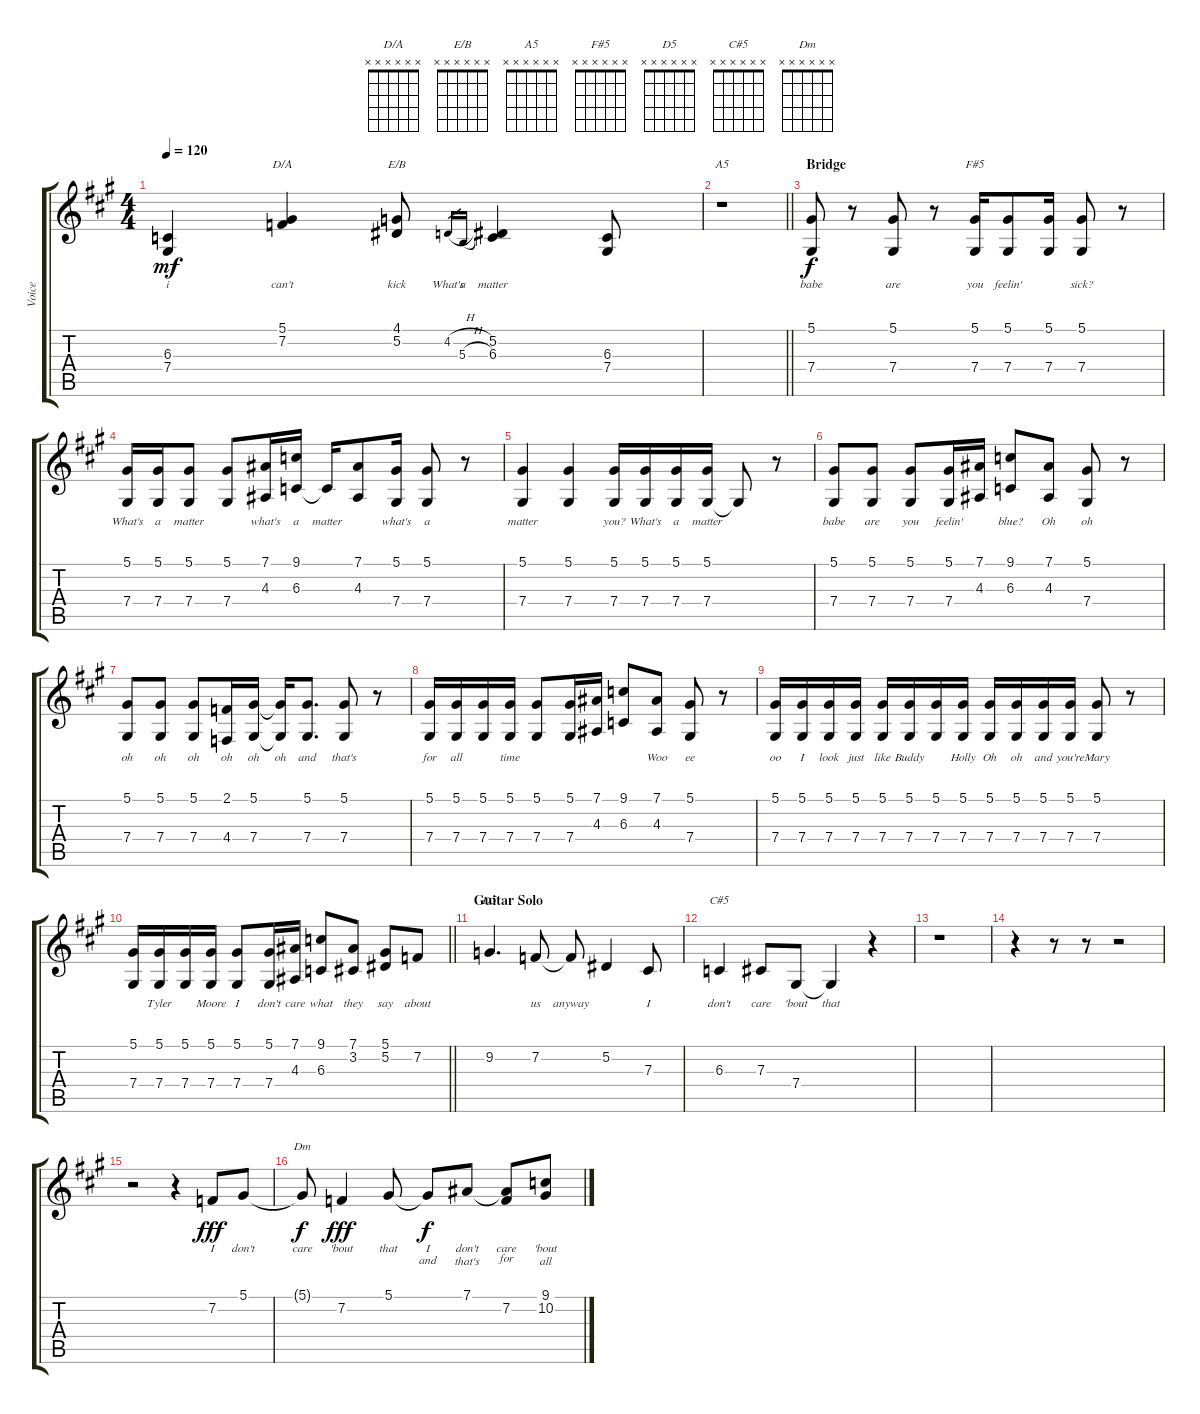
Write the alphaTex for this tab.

\track ("Voice" "Voice") {instrument clarinet}
\staff {score tabs}
\tuning (Eb4 Bb3 Gb3 Db3 Ab2 Eb2) {hide}
\chord ("D/A" x x x x x x)
\chord ("E/B" x x x x x x)
\chord ("A5" x x x x x x)
\chord ("F#5" x x x x x x)
\chord ("D5" x x x x x x)
\chord ("C#5" x x x x x x)
\chord ("Dm" x x x x x x)
\ts (4 4)
\tempo 120
\clef g2
\ks a
(6.3 7.4).4{lyrics (0 "i") lyrics (1 "") lyrics (2 "") lyrics (3 "") lyrics (4 "") dy mf} (5.1 7.2).4{ch "D/A" lyrics (0 "can't") lyrics (1 "") lyrics (2 "") lyrics (3 "") lyrics (4 "")} (4.1 5.2).8{ch "E/B" lyrics (0 "kick") lyrics (1 "") lyrics (2 "") lyrics (3 "") lyrics (4 "")} 4.2{h}.16{lyrics (0 "What's") lyrics (1 "") lyrics (2 "") lyrics (3 "") lyrics (4 "") gr} 5.3{h}.16{lyrics (0 "a") lyrics (1 "") lyrics (2 "") lyrics (3 "") lyrics (4 "") gr} (5.2 6.3).4{lyrics (0 "matter") lyrics (1 "") lyrics (2 "") lyrics (3 "") lyrics (4 "")} (6.3 7.4).8{lyrics (0 "") lyrics (1 "") lyrics (2 "") lyrics (3 "") lyrics (4 "")} |
\barLineRight lightlight
r.1{ch "A5"} |
\section ("" "Bridge")
(5.1 7.4).8{lyrics (0 "babe") lyrics (1 "") lyrics (2 "") lyrics (3 "") lyrics (4 "") dy f} r.8 (5.1 7.4).8{lyrics (0 "are") lyrics (1 "") lyrics (2 "") lyrics (3 "") lyrics (4 "")} r.8 (5.1 7.4).16{ch "F#5" lyrics (0 "you") lyrics (1 "") lyrics (2 "") lyrics (3 "") lyrics (4 "")} (5.1 7.4).8{lyrics (0 "feelin'") lyrics (1 "") lyrics (2 "") lyrics (3 "") lyrics (4 "")} (5.1 7.4).16{lyrics (0 "") lyrics (1 "") lyrics (2 "") lyrics (3 "") lyrics (4 "")} (5.1 7.4).8{lyrics (0 "sick?") lyrics (1 "") lyrics (2 "") lyrics (3 "") lyrics (4 "")} r.8 |
(5.1 7.4).16{lyrics (0 "What's") lyrics (1 "") lyrics (2 "") lyrics (3 "") lyrics (4 "")} (5.1 7.4).16{lyrics (0 "a") lyrics (1 "") lyrics (2 "") lyrics (3 "") lyrics (4 "")} (5.1 7.4).8{lyrics (0 "matter") lyrics (1 "") lyrics (2 "") lyrics (3 "") lyrics (4 "")} (5.1 7.4).8{lyrics (0 "") lyrics (1 "") lyrics (2 "") lyrics (3 "") lyrics (4 "")} (7.1 4.3).16{lyrics (0 "what's") lyrics (1 "") lyrics (2 "") lyrics (3 "") lyrics (4 "")} (9.1 6.3).16{lyrics (0 "a") lyrics (1 "") lyrics (2 "") lyrics (3 "") lyrics (4 "")} 6.3{t}.16{lyrics (0 "matter") lyrics (1 "") lyrics (2 "") lyrics (3 "") lyrics (4 "")} (7.1 4.3).8{lyrics (0 "") lyrics (1 "") lyrics (2 "") lyrics (3 "") lyrics (4 "")} (5.1 7.4).16{lyrics (0 "what's") lyrics (1 "") lyrics (2 "") lyrics (3 "") lyrics (4 "")} (5.1 7.4).8{lyrics (0 "a") lyrics (1 "") lyrics (2 "") lyrics (3 "") lyrics (4 "")} r.8 |
(5.1 7.4).4{lyrics (0 "matter") lyrics (1 "") lyrics (2 "") lyrics (3 "") lyrics (4 "")} (5.1 7.4).4{lyrics (0 "") lyrics (1 "") lyrics (2 "") lyrics (3 "") lyrics (4 "")} (5.1 7.4).16{lyrics (0 "you?") lyrics (1 "") lyrics (2 "") lyrics (3 "") lyrics (4 "")} (5.1 7.4).16{lyrics (0 "What's") lyrics (1 "") lyrics (2 "") lyrics (3 "") lyrics (4 "")} (5.1 7.4).16{lyrics (0 "a") lyrics (1 "") lyrics (2 "") lyrics (3 "") lyrics (4 "")} (5.1 7.4).16{lyrics (0 "matter") lyrics (1 "") lyrics (2 "") lyrics (3 "") lyrics (4 "")} 7.4{t}.8{lyrics (0 "") lyrics (1 "") lyrics (2 "") lyrics (3 "") lyrics (4 "")} r.8 |
(5.1 7.4).8{lyrics (0 "babe") lyrics (1 "") lyrics (2 "") lyrics (3 "") lyrics (4 "")} (5.1 7.4).8{lyrics (0 "are") lyrics (1 "") lyrics (2 "") lyrics (3 "") lyrics (4 "")} (5.1 7.4).8{lyrics (0 "you") lyrics (1 "") lyrics (2 "") lyrics (3 "") lyrics (4 "")} (5.1 7.4).16{lyrics (0 "feelin'") lyrics (1 "") lyrics (2 "") lyrics (3 "") lyrics (4 "")} (7.1 4.3).16{lyrics (0 "") lyrics (1 "") lyrics (2 "") lyrics (3 "") lyrics (4 "")} (9.1 6.3).8{lyrics (0 "blue?") lyrics (1 "") lyrics (2 "") lyrics (3 "") lyrics (4 "")} (7.1 4.3).8{lyrics (0 "Oh") lyrics (1 "") lyrics (2 "") lyrics (3 "") lyrics (4 "")} (5.1 7.4).8{lyrics (0 "oh") lyrics (1 "") lyrics (2 "") lyrics (3 "") lyrics (4 "")} r.8 |
(5.1 7.4).8{lyrics (0 "oh") lyrics (1 "") lyrics (2 "") lyrics (3 "") lyrics (4 "")} (5.1 7.4).8{lyrics (0 "oh") lyrics (1 "") lyrics (2 "") lyrics (3 "") lyrics (4 "")} (5.1 7.4).8{lyrics (0 "oh") lyrics (1 "") lyrics (2 "") lyrics (3 "") lyrics (4 "")} (2.1 4.4).16{lyrics (0 "oh") lyrics (1 "") lyrics (2 "") lyrics (3 "") lyrics (4 "")} (5.1 7.4).16{lyrics (0 "oh") lyrics (1 "") lyrics (2 "") lyrics (3 "") lyrics (4 "")} (5.1{t} 7.4{t}).16{lyrics (0 "oh") lyrics (1 "") lyrics (2 "") lyrics (3 "") lyrics (4 "")} (5.1 7.4).8{d lyrics (0 "and") lyrics (1 "") lyrics (2 "") lyrics (3 "") lyrics (4 "")} (5.1 7.4).8{lyrics (0 "that's") lyrics (1 "") lyrics (2 "") lyrics (3 "") lyrics (4 "")} r.8 |
(5.1 7.4).16{lyrics (0 "for") lyrics (1 "") lyrics (2 "") lyrics (3 "") lyrics (4 "")} (5.1 7.4).16{lyrics (0 "all") lyrics (1 "") lyrics (2 "") lyrics (3 "") lyrics (4 "")} (5.1 7.4).16{lyrics (0 "") lyrics (1 "") lyrics (2 "") lyrics (3 "") lyrics (4 "")} (5.1 7.4).16{lyrics (0 "time") lyrics (1 "") lyrics (2 "") lyrics (3 "") lyrics (4 "")} (5.1 7.4).8{lyrics (0 "") lyrics (1 "") lyrics (2 "") lyrics (3 "") lyrics (4 "")} (5.1 7.4).16{lyrics (0 "") lyrics (1 "") lyrics (2 "") lyrics (3 "") lyrics (4 "")} (7.1 4.3).16{lyrics (0 "") lyrics (1 "") lyrics (2 "") lyrics (3 "") lyrics (4 "")} (9.1 6.3).8{lyrics (0 "") lyrics (1 "") lyrics (2 "") lyrics (3 "") lyrics (4 "")} (7.1 4.3).8{lyrics (0 "Woo") lyrics (1 "") lyrics (2 "") lyrics (3 "") lyrics (4 "")} (5.1 7.4).8{lyrics (0 "ee") lyrics (1 "") lyrics (2 "") lyrics (3 "") lyrics (4 "")} r.8 |
(5.1 7.4).16{lyrics (0 "oo") lyrics (1 "") lyrics (2 "") lyrics (3 "") lyrics (4 "")} (5.1 7.4).16{lyrics (0 "I") lyrics (1 "") lyrics (2 "") lyrics (3 "") lyrics (4 "")} (5.1 7.4).16{lyrics (0 "look") lyrics (1 "") lyrics (2 "") lyrics (3 "") lyrics (4 "")} (5.1 7.4).16{lyrics (0 "just") lyrics (1 "") lyrics (2 "") lyrics (3 "") lyrics (4 "")} (5.1 7.4).16{lyrics (0 "like") lyrics (1 "") lyrics (2 "") lyrics (3 "") lyrics (4 "")} (5.1 7.4).16{lyrics (0 "Buddy") lyrics (1 "") lyrics (2 "") lyrics (3 "") lyrics (4 "")} (5.1 7.4).16{lyrics (0 "") lyrics (1 "") lyrics (2 "") lyrics (3 "") lyrics (4 "")} (5.1 7.4).16{lyrics (0 "Holly") lyrics (1 "") lyrics (2 "") lyrics (3 "") lyrics (4 "")} (5.1 7.4).16{lyrics (0 "Oh") lyrics (1 "") lyrics (2 "") lyrics (3 "") lyrics (4 "")} (5.1 7.4).16{lyrics (0 "oh") lyrics (1 "") lyrics (2 "") lyrics (3 "") lyrics (4 "")} (5.1 7.4).16{lyrics (0 "and") lyrics (1 "") lyrics (2 "") lyrics (3 "") lyrics (4 "")} (5.1 7.4).16{lyrics (0 "you're") lyrics (1 "") lyrics (2 "") lyrics (3 "") lyrics (4 "")} (5.1 7.4).8{lyrics (0 "Mary") lyrics (1 "") lyrics (2 "") lyrics (3 "") lyrics (4 "")} r.8 |
\barLineRight lightlight
(5.1 7.4).16{lyrics (0 "") lyrics (1 "") lyrics (2 "") lyrics (3 "") lyrics (4 "")} (5.1 7.4).16{lyrics (0 "Tyler") lyrics (1 "") lyrics (2 "") lyrics (3 "") lyrics (4 "")} (5.1 7.4).16{lyrics (0 "") lyrics (1 "") lyrics (2 "") lyrics (3 "") lyrics (4 "")} (5.1 7.4).16{lyrics (0 "Moore") lyrics (1 "") lyrics (2 "") lyrics (3 "") lyrics (4 "")} (5.1 7.4).8{lyrics (0 "I") lyrics (1 "") lyrics (2 "") lyrics (3 "") lyrics (4 "")} (5.1 7.4).16{lyrics (0 "don't") lyrics (1 "") lyrics (2 "") lyrics (3 "") lyrics (4 "")} (7.1 4.3).16{lyrics (0 "care") lyrics (1 "") lyrics (2 "") lyrics (3 "") lyrics (4 "")} (9.1 6.3).8{lyrics (0 "what") lyrics (1 "") lyrics (2 "") lyrics (3 "") lyrics (4 "")} (7.1 3.2).8{lyrics (0 "they") lyrics (1 "") lyrics (2 "") lyrics (3 "") lyrics (4 "")} (5.1 5.2).8{lyrics (0 "say") lyrics (1 "") lyrics (2 "") lyrics (3 "") lyrics (4 "")} 7.2.8{lyrics (0 "about") lyrics (1 "") lyrics (2 "") lyrics (3 "") lyrics (4 "")} |
\section ("" "Guitar Solo")
9.2.4{d ch "D5" lyrics (0 "") lyrics (1 "") lyrics (2 "") lyrics (3 "") lyrics (4 "")} 7.2.8{lyrics (0 "us") lyrics (1 "") lyrics (2 "") lyrics (3 "") lyrics (4 "")} 7.2{t}.8{lyrics (0 "anyway") lyrics (1 "") lyrics (2 "") lyrics (3 "") lyrics (4 "")} 5.2.4{lyrics (0 "") lyrics (1 "") lyrics (2 "") lyrics (3 "") lyrics (4 "")} 7.3.8{lyrics (0 "I") lyrics (1 "") lyrics (2 "") lyrics (3 "") lyrics (4 "")} |
6.3.4{ch "C#5" lyrics (0 "don't") lyrics (1 "") lyrics (2 "") lyrics (3 "") lyrics (4 "")} 7.3.8{lyrics (0 "care") lyrics (1 "") lyrics (2 "") lyrics (3 "") lyrics (4 "")} 7.4.8{lyrics (0 "'bout") lyrics (1 "") lyrics (2 "") lyrics (3 "") lyrics (4 "")} 7.4{t}.4{lyrics (0 "that") lyrics (1 "") lyrics (2 "") lyrics (3 "") lyrics (4 "")} r.4 |
r.1 |
r.4 r.8 r.8 r.2 |
r.2 r.4 7.2.8{lyrics (0 "I") lyrics (1 "") lyrics (2 "") lyrics (3 "") lyrics (4 "") dy fff} 5.1.8{lyrics (0 "don't") lyrics (1 "") lyrics (2 "") lyrics (3 "") lyrics (4 "")} |
5.1{t}.8{ch "Dm" lyrics (0 "care") lyrics (1 "") lyrics (2 "") lyrics (3 "") lyrics (4 "") dy f} 7.2.4{lyrics (0 "'bout") lyrics (1 "") lyrics (2 "") lyrics (3 "") lyrics (4 "") dy fff} 5.1.8{lyrics (0 "that") lyrics (1 "") lyrics (2 "") lyrics (3 "") lyrics (4 "")} 5.1{t}.8{lyrics (0 "I") lyrics (1 "and") lyrics (2 "") lyrics (3 "") lyrics (4 "") dy f} 7.1.8{lyrics (0 "don't") lyrics (1 "that's") lyrics (2 "") lyrics (3 "") lyrics (4 "")} (7.1{t} 7.2).8{lyrics (0 "care") lyrics (1 "for") lyrics (2 "") lyrics (3 "") lyrics (4 "")} (9.1 10.2).8{lyrics (0 "'bout") lyrics (1 "all") lyrics (2 "") lyrics (3 "") lyrics (4 "")}
